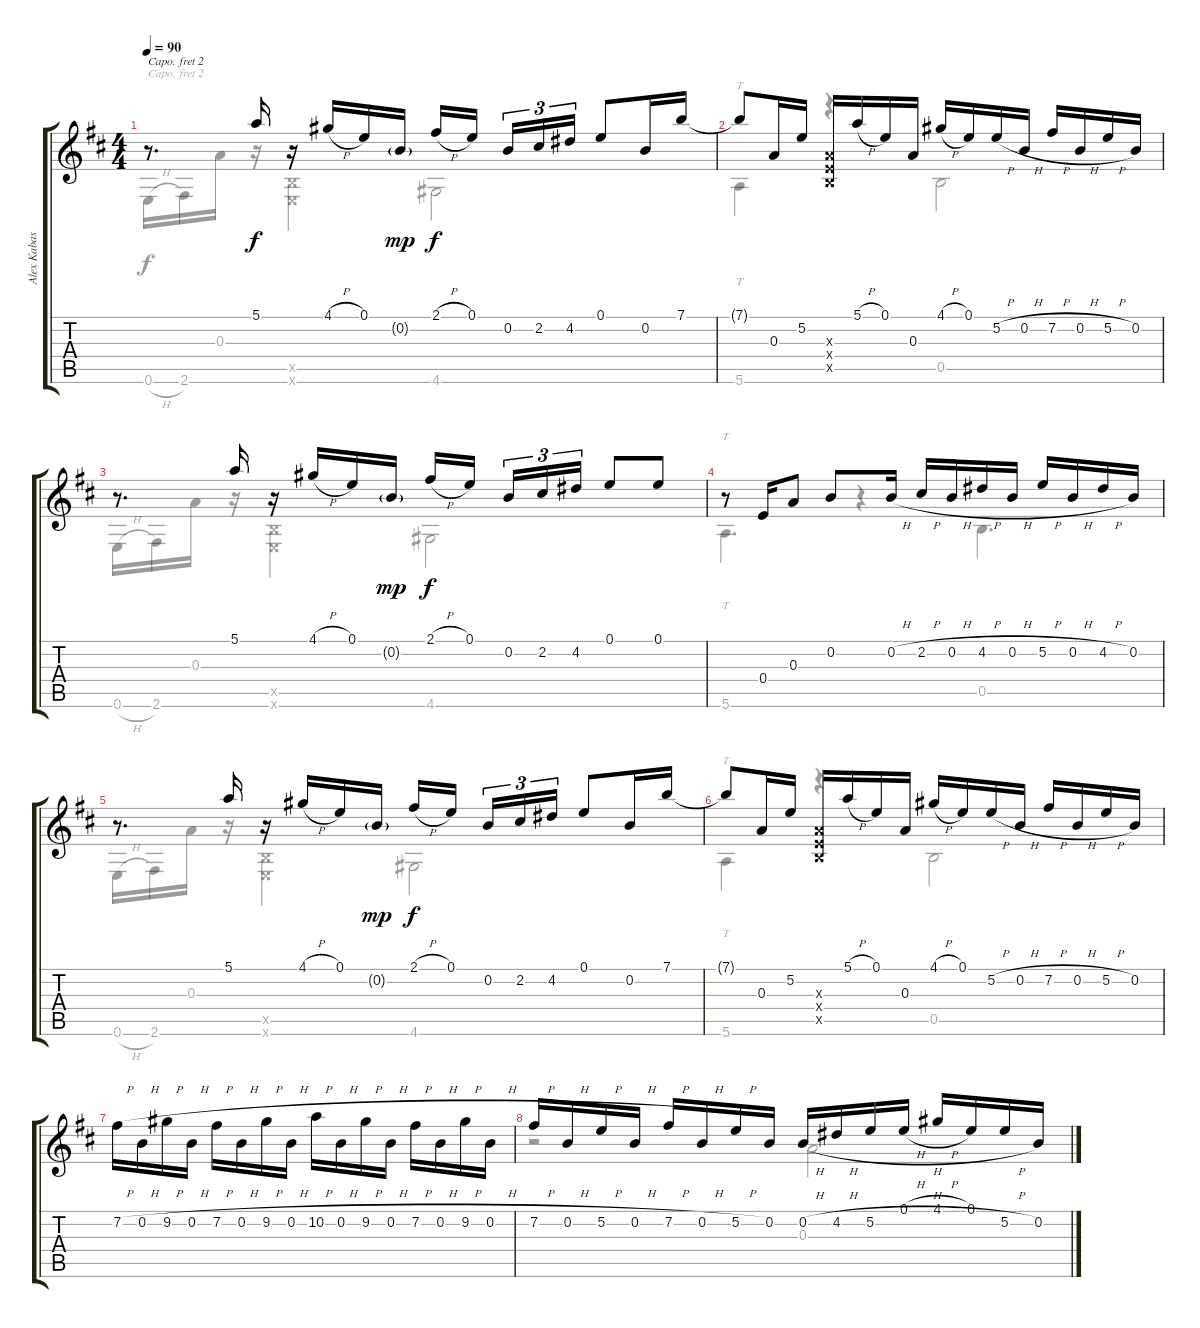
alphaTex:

\track ("Alex Kabasser Furch Durango 40 - CM" "Alex Kabas") {instrument acousticguitarsteel}
\staff {score tabs}
\capo 2
\tuning (D4 A3 G3 D3 A2 D2) {hide}
\voice
\ts (4 4)
\tempo 90
\clef g2
\ks d
r.8{d dy f} 5.1.16 r.16 4.1{h}.16 0.1.16 0.2{g}.16{dy mp} 2.1{h}.16{dy f} 0.1.16{beam splitsecondary} 0.2.16{tu (3 2)} 2.2.16{tu (3 2)} 4.2.16{tu (3 2)} 0.1.8 0.2.16 7.1.16 |
7.1{t}.8 0.3.16 5.2.16 (0.3{x} 0.4{x} 0.5{x}).16 5.1{h}.16 0.1.16 0.3.16 4.1{h}.16 0.1.16 5.2{h}.16 0.2{h}.16 7.2{h}.16 0.2{h}.16 5.2{h}.16 0.2.16 |
r.8{d} 5.1.16 r.16 4.1{h}.16 0.1.16 0.2{g}.16{dy mp} 2.1{h}.16{dy f} 0.1.16{beam splitsecondary} 0.2.16{tu (3 2)} 2.2.16{tu (3 2)} 4.2.16{tu (3 2)} 0.1.8 0.1.8 |
r.8 0.4.16 0.3.8 0.2.8 0.2{h}.16 2.2{h}.16 0.2{h}.16 4.2{h}.16 0.2{h}.16 5.2{h}.16 0.2{h}.16 4.2{h}.16 0.2.16 |
r.8{d} 5.1.16 r.16 4.1{h}.16 0.1.16 0.2{g}.16{dy mp} 2.1{h}.16{dy f} 0.1.16{beam splitsecondary} 0.2.16{tu (3 2)} 2.2.16{tu (3 2)} 4.2.16{tu (3 2)} 0.1.8 0.2.16 7.1.16 |
7.1{t}.8 0.3.16 5.2.16 (0.3{x} 0.4{x} 0.5{x}).16 5.1{h}.16 0.1.16 0.3.16 4.1{h}.16 0.1.16 5.2{h}.16 0.2{h}.16 7.2{h}.16 0.2{h}.16 5.2{h}.16 0.2.16 |
7.2{h}.16 0.2{h}.16 9.2{h}.16 0.2{h}.16 7.2{h}.16 0.2{h}.16 9.2{h}.16 0.2{h}.16 10.2{h}.16 0.2{h}.16 9.2{h}.16 0.2{h}.16 7.2{h}.16 0.2{h}.16 9.2{h}.16 0.2{h}.16 |
7.2{h}.16 0.2{h}.16 5.2{h}.16 0.2{h}.16 7.2{h}.16 0.2{h}.16 5.2{h}.16 0.2.16 0.2{h}.16 4.2{h}.16 5.2{h}.16 0.1{h}.16 4.1{h}.16 0.1.16 5.2{h}.16 0.2.16
\voice
\clef g2
\ottava regular
\simile none
\ks d
0.6{h}.16{dy f} 2.6.16 0.3.16 r.16 (0.5{x} 0.6{x}).4 4.6.2 |
5.6.4{tt} r.4 0.5.2 |
0.6{h}.16 2.6.16 0.3.16 r.16 (0.5{x} 0.6{x}).4 4.6.2 |
5.6.4{tt d} r.4 0.5.4{d} |
0.6{h}.16 2.6.16 0.3.16 r.16 (0.5{x} 0.6{x}).4 4.6.2 |
5.6.4{tt} r.4 0.5.2 |
|
r.2 0.3.2
